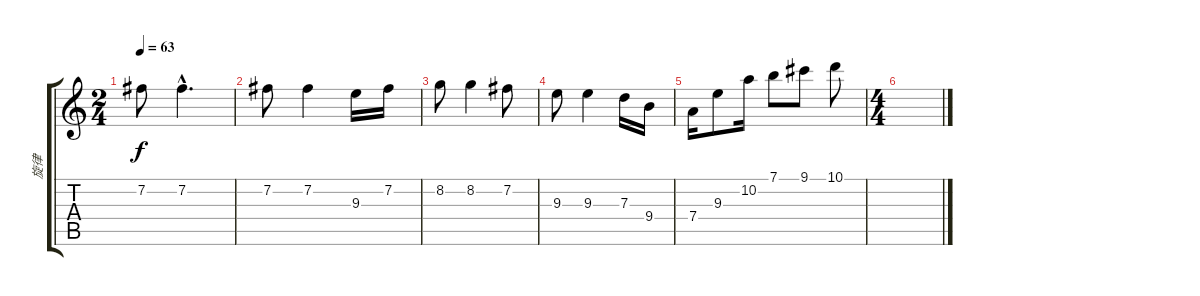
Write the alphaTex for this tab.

\track ("旋律" "旋律") {instrument acousticguitarnylon}
\staff {score tabs}
\tuning (E4 B3 G3 D3 A2 E2) {hide}
\ts (2 4)
\tempo 63
\clef g2
\ks c
7.2.8{dy f} 7.2{hac}.4{d} |
7.2.8 7.2.4 9.3.16 7.2.16 |
8.2.8 8.2.4 7.2.8 |
9.3.8 9.3.4 7.3.16 9.4.16 |
7.4.16 9.3.8 10.2.16 7.1.8 9.1.8 10.1.8 |
\ts (4 4)
